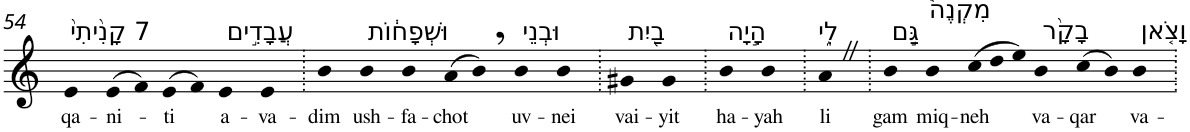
**kern	**text
*part1	*part1
*staff1	*staff1
*I"Piano	*
*I'Pno	*
!!LO:PB:g=z
*clefG2	*
*k[]	*
=54	=54
!LO:TX:a:t=7 קָנִ֙יתִי֙	!
!	!LO:LY:b
4e	qa-
!	!LO:LY:b
(>8e	-ni-
8f)	.
!	!LO:LY:b
(>8e	-ti
8f)	.
!LO:TX:a:t=עֲבָדִ֣ים	!
!	!LO:LY:b
4e	a-
!	!LO:LY:b
4e	-va-
=55.	=55.
!	!LO:LY:b
4b	-dim
!LO:TX:a:t=וּשְׁפָח֔וֹת	!
!	!LO:LY:b
4b	ush-
!	!LO:LY:b
4b	-fa-
!	!LO:LY:b
(>8a	-chot
8b,)	.
!LO:TX:a:t=וּבְנֵי	!
!	!LO:LY:b
4b	uv-
!	!LO:LY:b
4b	-nei
=56.	=56.
!LO:TX:a:t=בַ֖יִת	!
!	!LO:LY:b
4g#X	vai-
!	!LO:LY:b
4g#	-yit
=57.	=57.
!LO:TX:a:t=הָ֣יָה	!
!	!LO:LY:b
4b	ha-
!	!LO:LY:b
4b	-yah
=58.	=58.
!LO:TX:a:t=לִ֑י	!
!	!LO:LY:b
4aZ	li
=59.	=59.
!LO:TX:a:t=גַּ֣ם	!
!	!LO:LY:b
4b	gam
!LO:TX:a:t=מִקְנֶה֩	!
!	!LO:LY:b
4b	miq-
*Xtuplet	*
!	!LO:LY:b
(>12cc	-neh
12dd	.
12ee)	.
!LO:TX:a:t=בָקָ֨ר	!
!	!LO:LY:b
4b	va-
!	!LO:LY:b
(>8cc	-qar
8b)	.
!LO:TX:a:t=וָצֹ֤אן	!
!	!LO:LY:b
4b	va-
=.	=.
*-	*-
